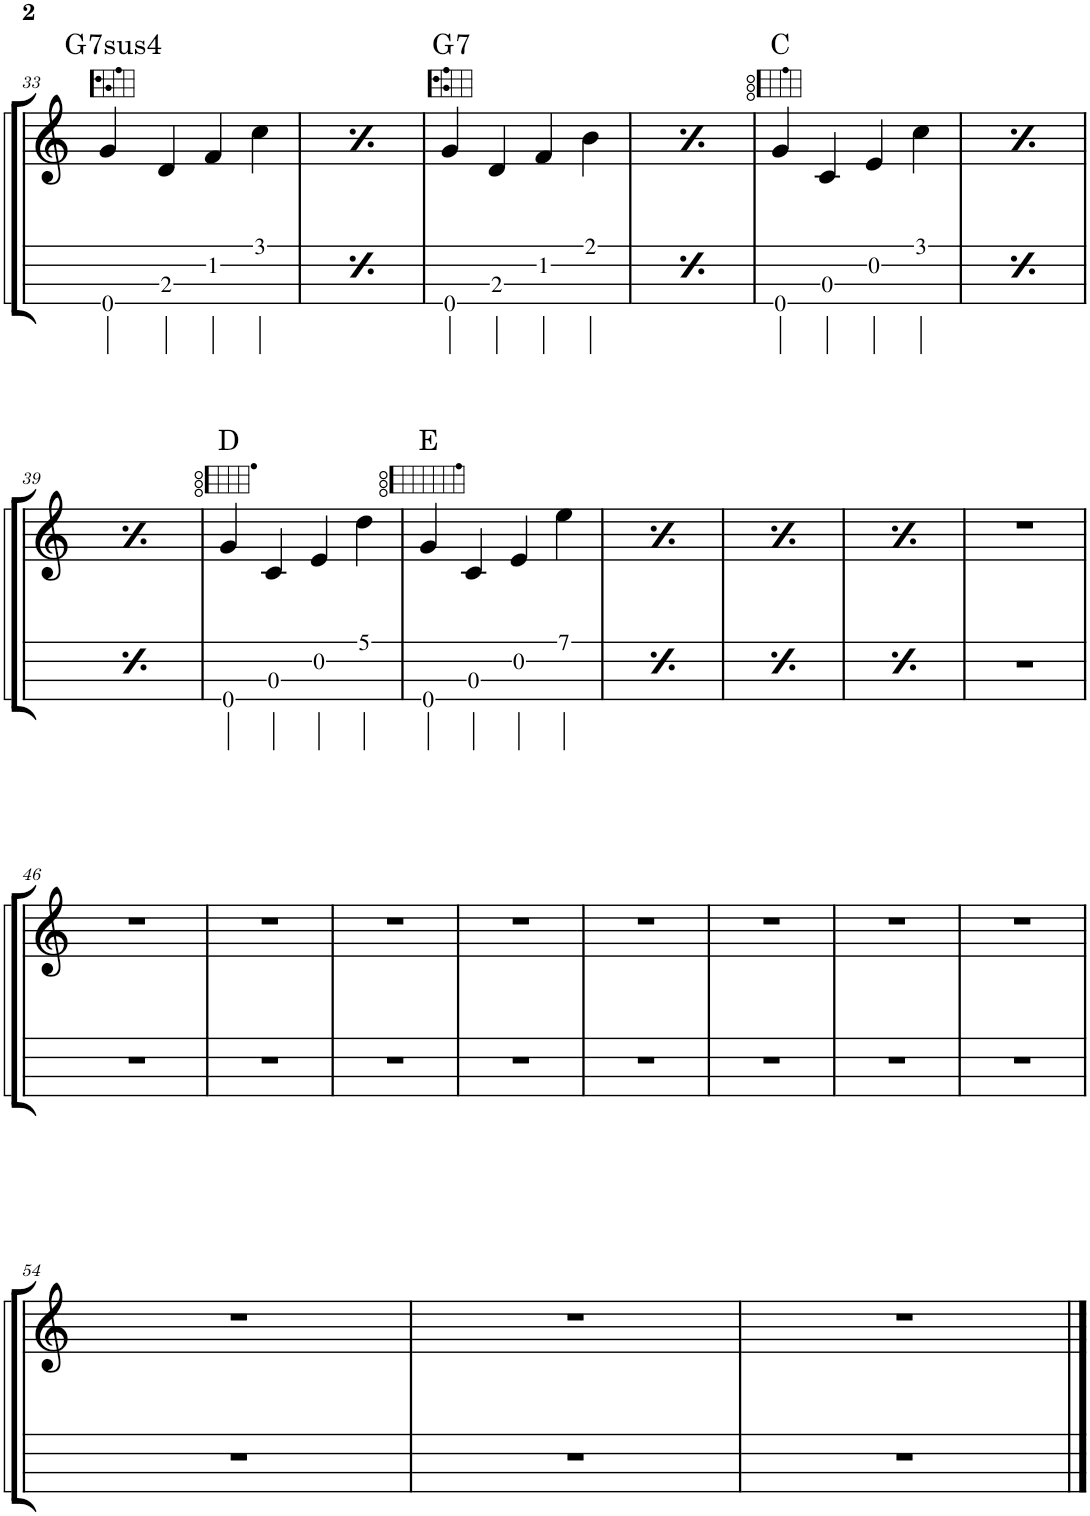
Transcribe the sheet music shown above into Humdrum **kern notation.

**kern	**kern	**harte
*part1	*part1	*part1
*staff2	*staff1	*
*I"Ukulele	*	*
*I'Uk.	*	*
!!LO:PB:g=z
*	*clefG2	*
*k[]	*k[]	*
=33	=33	=33
!	!	!LO:H:kt=74
4g\	4g/	G:sus4(7)
4d\	4d/	.
4f\	4fn/	.
4cc\	4cc\	.
=34	=34	=34
!	!	!LO:H:kt=74
4g\	4g/	G:sus4(7)
4d\	4d/	.
4f\	4fn/	.
4cc\	4cc\	.
=35	=35	=35
!	!	!LO:H:kt=7
4g\	4g/	G:7
4d\	4d/	.
4f\	4f/	.
4b\	4b\	.
=36	=36	=36
!	!	!LO:H:kt=7
4g\	4g/	G:7
4d\	4d/	.
4f\	4f/	.
4b\	4b\	.
=37	=37	=37
4g\	4g/	C:maj
4c\	4c/	.
4e\	4e/	.
4cc\	4cc\	.
=38	=38	=38
4g\	4g/	C:maj
4c\	4c/	.
4e\	4e/	.
4cc\	4cc\	.
!!LO:LB:g=z
=39	=39	=39
4g\	4g/	C:maj
4c\	4c/	.
4e\	4e/	.
4cc\	4cc\	.
=40	=40	=40
4g\	4g/	D:maj
4c\	4c/	.
4e\	4e/	.
4dd\	4dd\	.
=41	=41	=41
4g\	4gn/	E:maj
4c\	4c/	.
4e\	4e/	.
4ee\	4ee\	.
=42	=42	=42
4g\	4gn/	E:maj
4c\	4c/	.
4e\	4e/	.
4ee\	4ee\	.
=43	=43	=43
4g\	4gn/	E:maj
4c\	4c/	.
4e\	4e/	.
4ee\	4ee\	.
=44	=44	=44
4g\	4gn/	E:maj
4c\	4c/	.
4e\	4e/	.
4ee\	4ee\	.
=45	=45	=45
1r	1r	.
!!LO:LB:g=z
=46	=46	=46
1r	1r	.
=47	=47	=47
1r	1r	.
=48	=48	=48
1r	1r	.
=49	=49	=49
1r	1r	.
=50	=50	=50
1r	1r	.
=51	=51	=51
1r	1r	.
=52	=52	=52
1r	1r	.
=53	=53	=53
1r	1r	.
!!LO:LB:g=z
=54	=54	=54
1r	1r	.
=55	=55	=55
1r	1r	.
=56	=56	=56
1r	1r	.
==	==	==
*-	*-	*-
